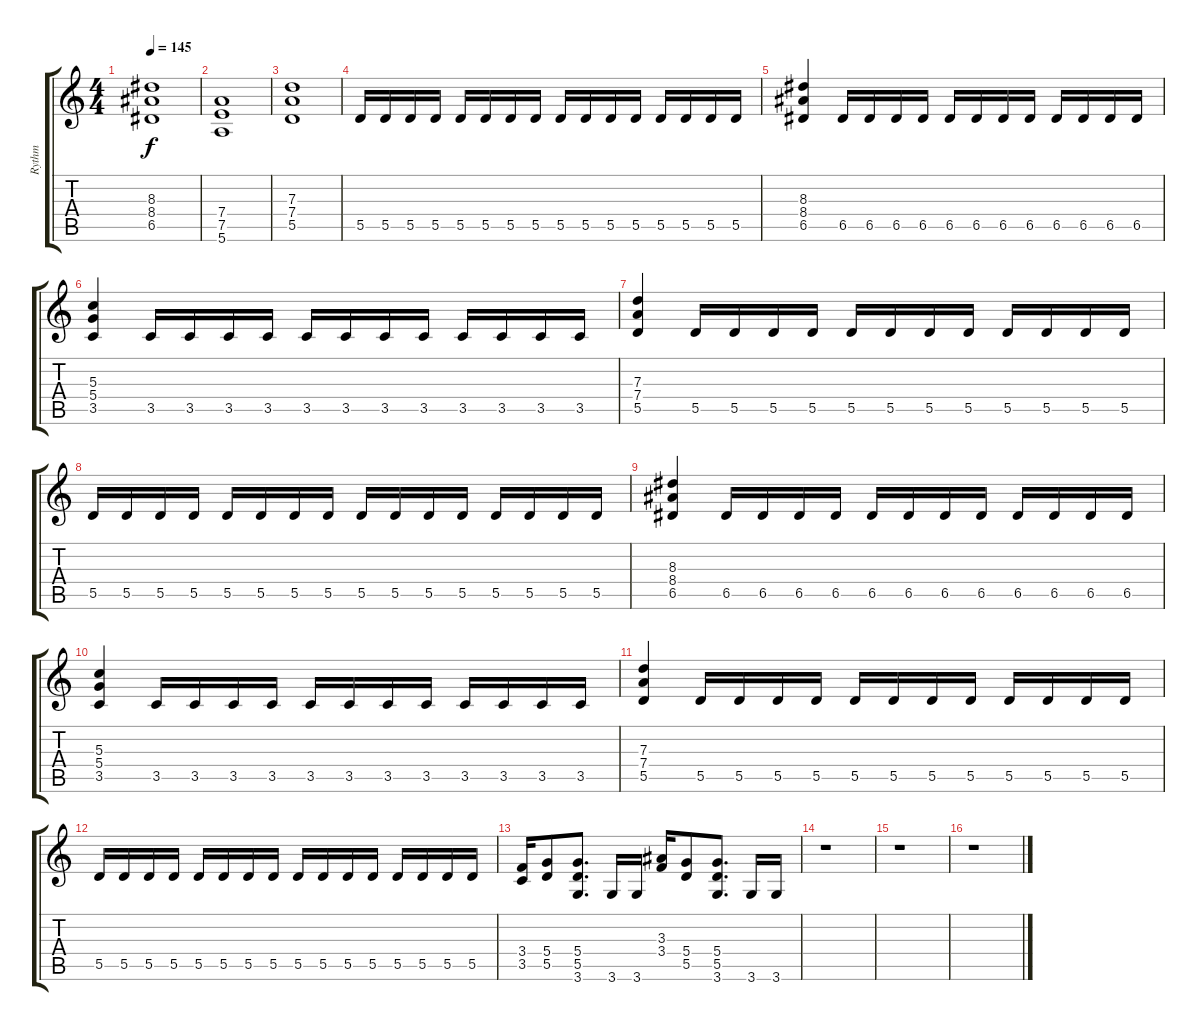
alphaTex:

\track ("Rythm" "Rythm") {instrument distortionguitar}
\staff {score tabs}
\tuning (E4 B3 G3 D3 A2 E2) {hide}
\ts (4 4)
\tempo 145
\clef g2
\ks c
(8.3 8.4 6.5).1{dy f} |
(7.4 7.5 5.6).1 |
(7.3 7.4 5.5).1 |
5.5.16 5.5.16 5.5.16 5.5.16 5.5.16 5.5.16 5.5.16 5.5.16 5.5.16 5.5.16 5.5.16 5.5.16 5.5.16 5.5.16 5.5.16 5.5.16 |
(8.3 8.4 6.5).4 6.5.16 6.5.16 6.5.16 6.5.16 6.5.16 6.5.16 6.5.16 6.5.16 6.5.16 6.5.16 6.5.16 6.5.16 |
(5.3 5.4 3.5).4 3.5.16 3.5.16 3.5.16 3.5.16 3.5.16 3.5.16 3.5.16 3.5.16 3.5.16 3.5.16 3.5.16 3.5.16 |
(7.3 7.4 5.5).4 5.5.16 5.5.16 5.5.16 5.5.16 5.5.16 5.5.16 5.5.16 5.5.16 5.5.16 5.5.16 5.5.16 5.5.16 |
5.5.16 5.5.16 5.5.16 5.5.16 5.5.16 5.5.16 5.5.16 5.5.16 5.5.16 5.5.16 5.5.16 5.5.16 5.5.16 5.5.16 5.5.16 5.5.16 |
(8.3 8.4 6.5).4 6.5.16 6.5.16 6.5.16 6.5.16 6.5.16 6.5.16 6.5.16 6.5.16 6.5.16 6.5.16 6.5.16 6.5.16 |
(5.3 5.4 3.5).4 3.5.16 3.5.16 3.5.16 3.5.16 3.5.16 3.5.16 3.5.16 3.5.16 3.5.16 3.5.16 3.5.16 3.5.16 |
(7.3 7.4 5.5).4 5.5.16 5.5.16 5.5.16 5.5.16 5.5.16 5.5.16 5.5.16 5.5.16 5.5.16 5.5.16 5.5.16 5.5.16 |
5.5.16 5.5.16 5.5.16 5.5.16 5.5.16 5.5.16 5.5.16 5.5.16 5.5.16 5.5.16 5.5.16 5.5.16 5.5.16 5.5.16 5.5.16 5.5.16 |
(3.4 3.5).16 (5.4 5.5).8 (5.4 5.5 3.6).8{d} 3.6.16 3.6.16 (3.3 3.4).16 (5.4 5.5).8 (5.4 5.5 3.6).8{d} 3.6.16 3.6.16 |
r.1 |
r.1 |
r.1
